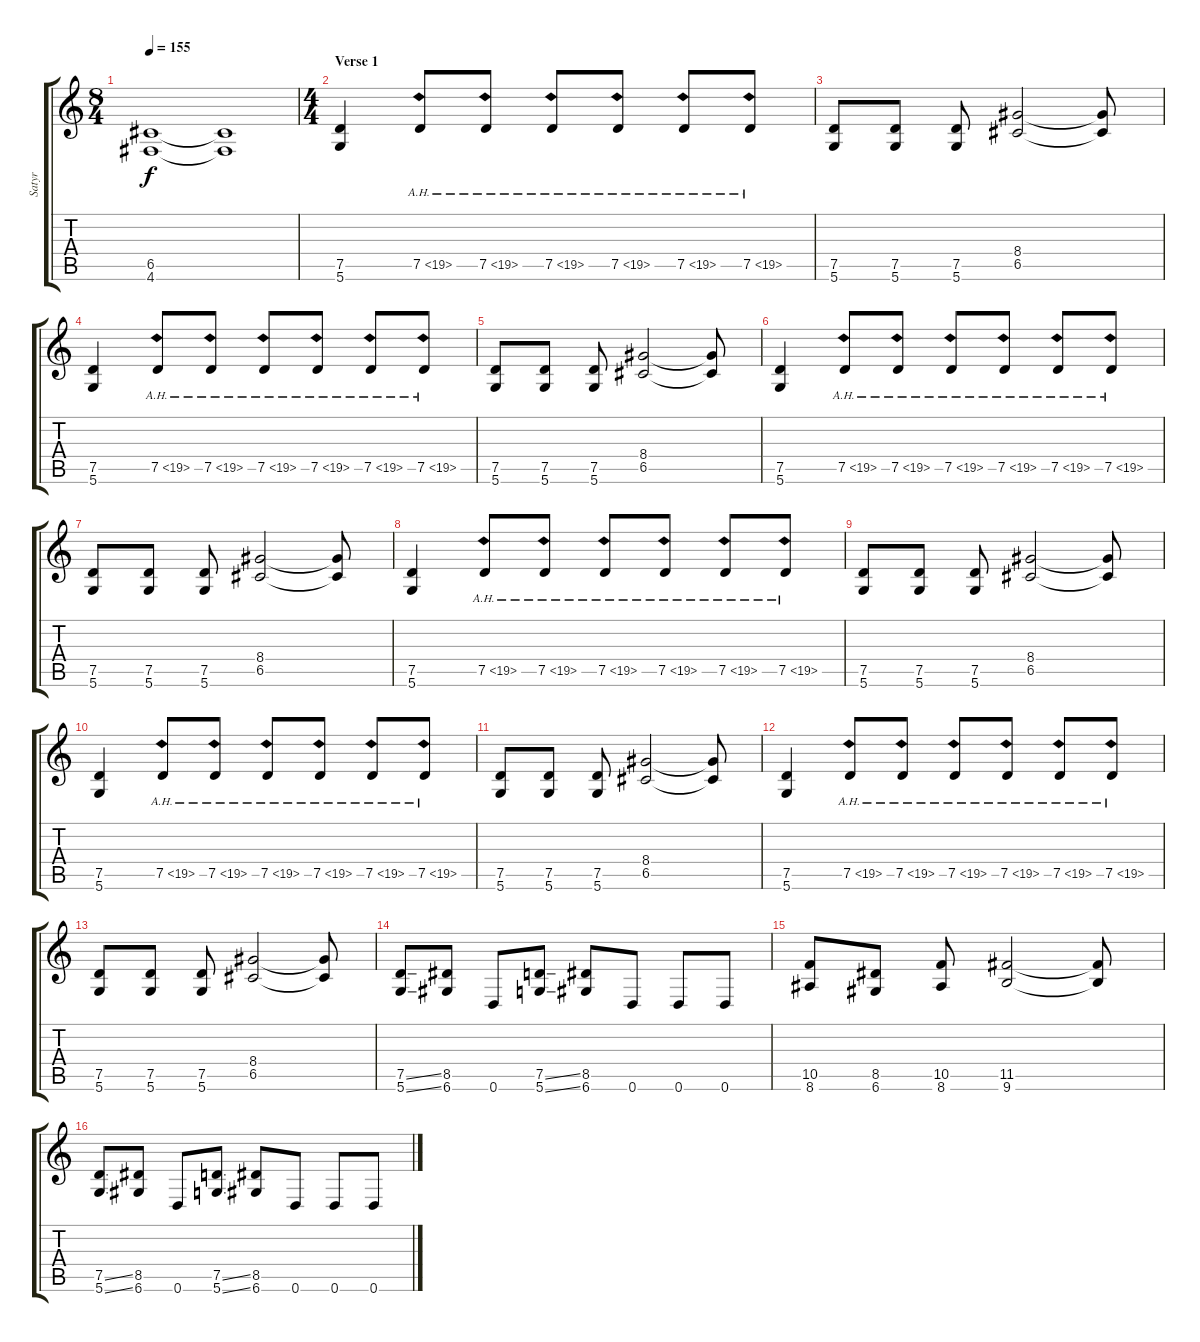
\track ("Satyr" "Satyr") {instrument distortionguitar}
\staff {score tabs}
\tuning (D4 A3 F3 C3 G2 D2) {hide}
\ts (8 4)
\tempo 155
\clef g2
\ks c
(6.5 4.6).1{dy f} (6.5{t} 4.6{t}).1 |
\ts (4 4)
\section ("" "Verse 1")
(7.5 5.6).4 7.5{ah 12}.8 7.5{ah 12}.8 7.5{ah 12}.8 7.5{ah 12}.8 7.5{ah 12}.8 7.5{ah 12}.8 |
(7.5 5.6).8 (7.5 5.6).8 (7.5 5.6).8 (8.4 6.5).2 (8.4{t} 6.5{t}).8 |
(7.5 5.6).4 7.5{ah 12}.8 7.5{ah 12}.8 7.5{ah 12}.8 7.5{ah 12}.8 7.5{ah 12}.8 7.5{ah 12}.8 |
(7.5 5.6).8 (7.5 5.6).8 (7.5 5.6).8 (8.4 6.5).2 (8.4{t} 6.5{t}).8 |
(7.5 5.6).4 7.5{ah 12}.8 7.5{ah 12}.8 7.5{ah 12}.8 7.5{ah 12}.8 7.5{ah 12}.8 7.5{ah 12}.8 |
(7.5 5.6).8 (7.5 5.6).8 (7.5 5.6).8 (8.4 6.5).2 (8.4{t} 6.5{t}).8 |
(7.5 5.6).4 7.5{ah 12}.8 7.5{ah 12}.8 7.5{ah 12}.8 7.5{ah 12}.8 7.5{ah 12}.8 7.5{ah 12}.8 |
(7.5 5.6).8 (7.5 5.6).8 (7.5 5.6).8 (8.4 6.5).2 (8.4{t} 6.5{t}).8 |
(7.5 5.6).4 7.5{ah 12}.8 7.5{ah 12}.8 7.5{ah 12}.8 7.5{ah 12}.8 7.5{ah 12}.8 7.5{ah 12}.8 |
(7.5 5.6).8 (7.5 5.6).8 (7.5 5.6).8 (8.4 6.5).2 (8.4{t} 6.5{t}).8 |
(7.5 5.6).4 7.5{ah 12}.8 7.5{ah 12}.8 7.5{ah 12}.8 7.5{ah 12}.8 7.5{ah 12}.8 7.5{ah 12}.8 |
(7.5 5.6).8 (7.5 5.6).8 (7.5 5.6).8 (8.4 6.5).2 (8.4{t} 6.5{t}).8 |
(7.5{ss} 5.6{ss}).8 (8.5 6.6).8 0.6.8 (7.5{ss} 5.6{ss}).8 (8.5 6.6).8 0.6.8 0.6.8 0.6.8 |
(10.5 8.6).8 (8.5 6.6).8 (10.5 8.6).8 (11.5 9.6).2 (11.5{t} 9.6{t}).8 |
(7.5{ss} 5.6{ss}).8 (8.5 6.6).8 0.6.8 (7.5{ss} 5.6{ss}).8 (8.5 6.6).8 0.6.8 0.6.8 0.6.8
